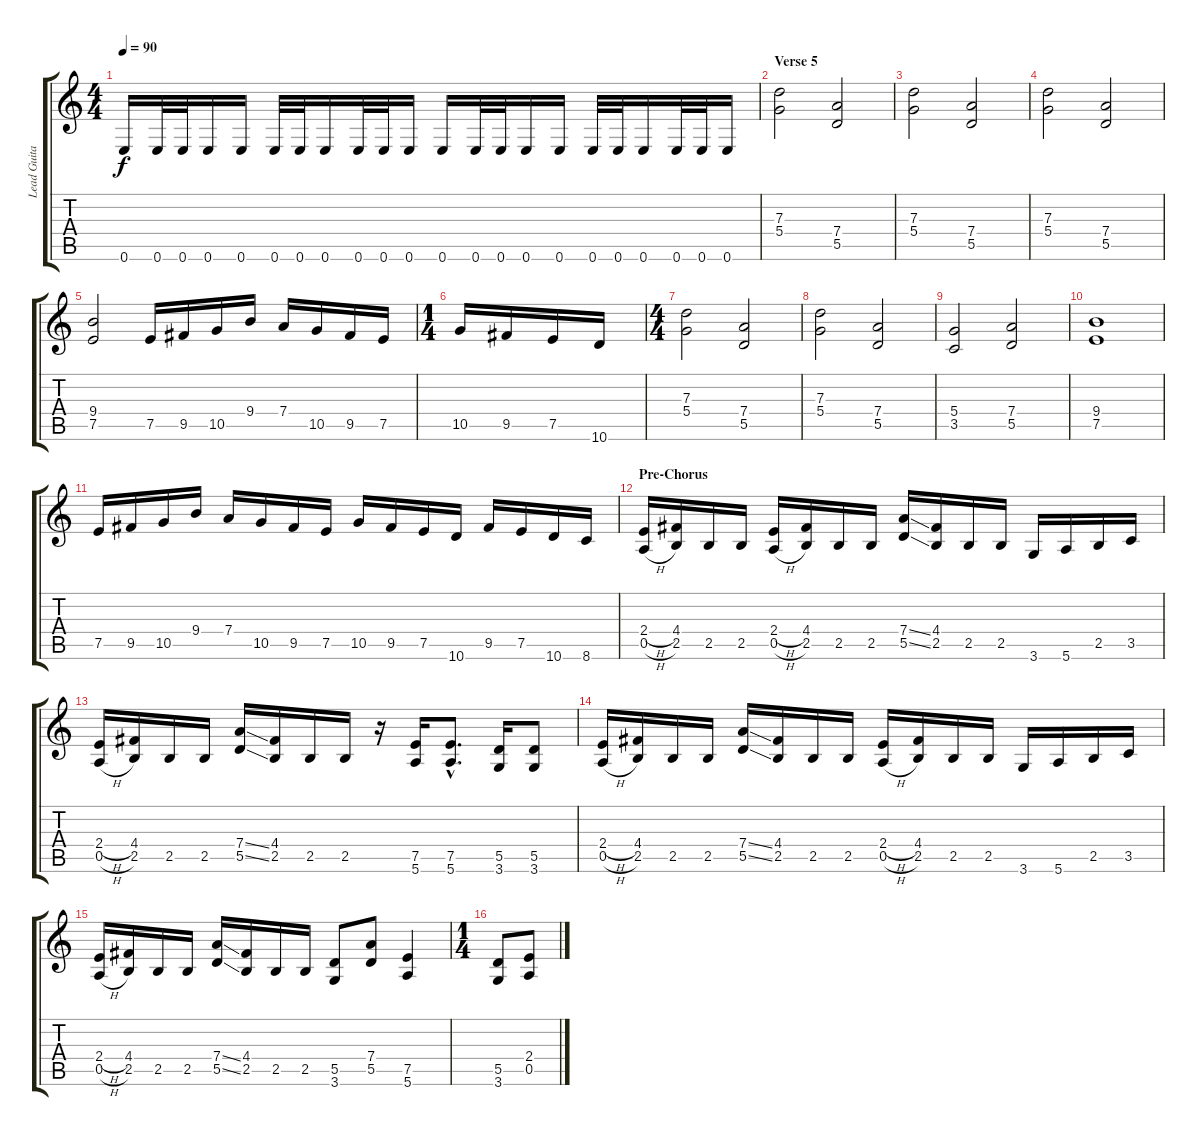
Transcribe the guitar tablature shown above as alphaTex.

\track ("Lead Guitar" "Lead Guita") {instrument overdrivenguitar}
\staff {score tabs}
\tuning (E4 B3 G3 D3 A2 E2) {hide}
\ts (4 4)
\tempo 90
\clef g2
\ks c
0.6.16{dy f} 0.6.32 0.6.32 0.6.16 0.6.16 0.6.32 0.6.32 0.6.16 0.6.32 0.6.32 0.6.16 0.6.16 0.6.32 0.6.32 0.6.16 0.6.16 0.6.32 0.6.32 0.6.16 0.6.32 0.6.32 0.6.16 |
\section ("" "Verse 5")
(7.3 5.4).2 (7.4 5.5).2 |
(7.3 5.4).2 (7.4 5.5).2 |
(7.3 5.4).2 (7.4 5.5).2 |
(9.4 7.5).2 7.5.16 9.5.16 10.5.16 9.4.16 7.4.16 10.5.16 9.5.16 7.5.16 |
\ts (1 4)
10.5.16 9.5.16 7.5.16 10.6.16 |
\ts (4 4)
(7.3 5.4).2 (7.4 5.5).2 |
(7.3 5.4).2 (7.4 5.5).2 |
(5.4 3.5).2 (7.4 5.5).2 |
(9.4 7.5).1 |
7.5.16 9.5.16 10.5.16 9.4.16 7.4.16 10.5.16 9.5.16 7.5.16 10.5.16 9.5.16 7.5.16 10.6.16 9.5.16 7.5.16 10.6.16 8.6.16 |
\section ("" "Pre-Chorus")
(2.4{h} 0.5{h}).16 (4.4 2.5).16 2.5.16 2.5.16 (2.4{h} 0.5{h}).16 (4.4 2.5).16 2.5.16 2.5.16 (7.4{ss} 5.5{ss}).16 (4.4 2.5).16 2.5.16 2.5.16 3.6.16 5.6.16 2.5.16 3.5.16 |
(2.4{h} 0.5{h}).16 (4.4 2.5).16 2.5.16 2.5.16 (7.4{ss} 5.5{ss}).16 (4.4 2.5).16 2.5.16 2.5.16 r.16 (7.5 5.6).16 (7.5{hac} 5.6{hac}).8{d} (5.5 3.6).16 (5.5 3.6).8 |
(2.4{h} 0.5{h}).16 (4.4 2.5).16 2.5.16 2.5.16 (7.4{ss} 5.5{ss}).16 (4.4 2.5).16 2.5.16 2.5.16 (2.4{h} 0.5{h}).16 (4.4 2.5).16 2.5.16 2.5.16 3.6.16 5.6.16 2.5.16 3.5.16 |
(2.4{h} 0.5{h}).16 (4.4 2.5).16 2.5.16 2.5.16 (7.4{ss} 5.5{ss}).16 (4.4 2.5).16 2.5.16 2.5.16 (5.5 3.6).8 (7.4 5.5).8 (7.5 5.6).4 |
\ts (1 4)
(5.5 3.6).8 (2.4 0.5).8
